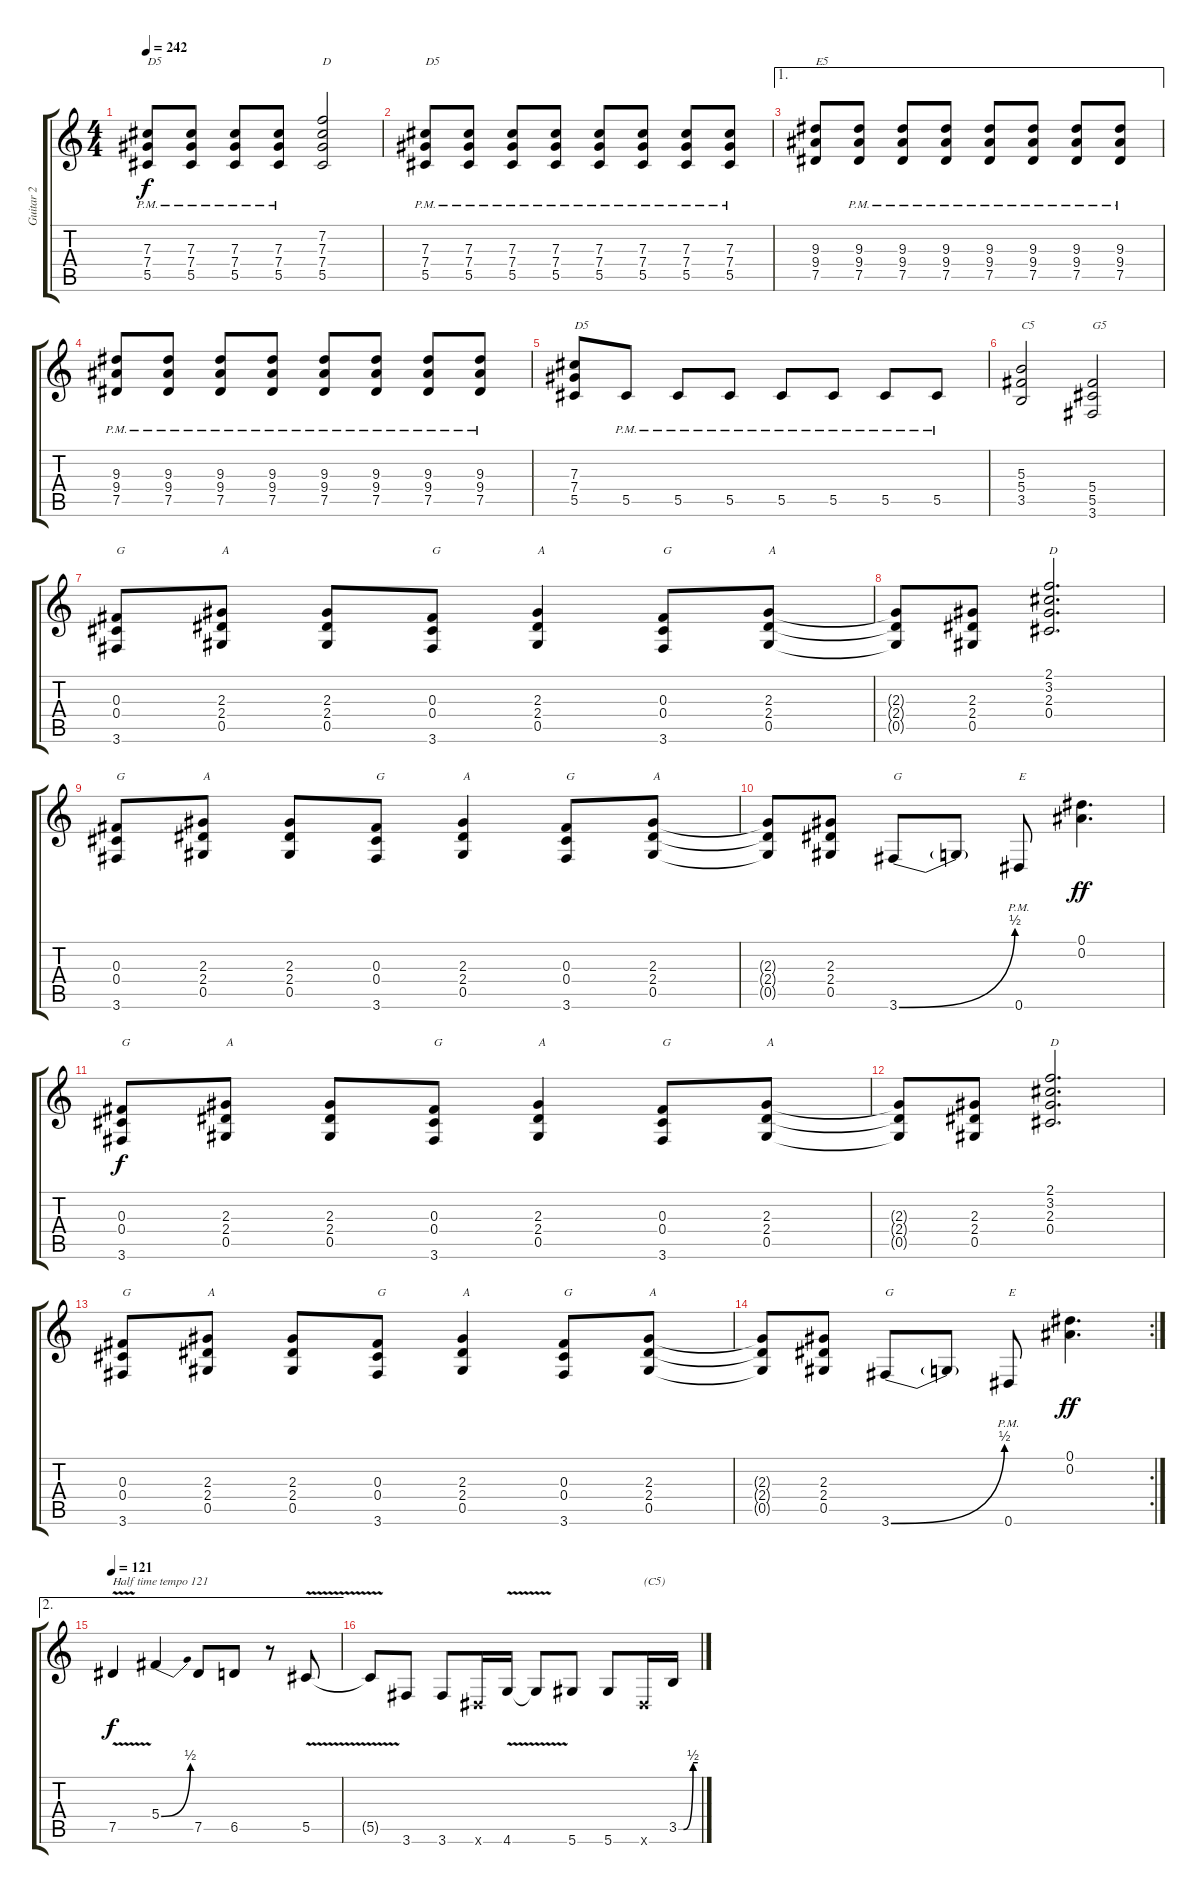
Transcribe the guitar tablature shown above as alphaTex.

\track ("Guitar 2" "Guitar 2") {instrument distortionguitar}
\staff {score tabs}
\tuning (Eb4 Bb3 Gb3 Db3 Ab2 Eb2) {hide}
\ts (4 4)
\tempo 242
\clef g2
\ks c
(7.3 7.4{pm} 5.5).8{txt "D5" dy f} (7.3 7.4{pm} 5.5).8 (7.3 7.4{pm} 5.5).8 (7.3 7.4{pm} 5.5).8 (7.2 7.3 7.4 5.5).2{txt "D"} |
(7.3{pm} 7.4 5.5).8{txt "D5"} (7.3{pm} 7.4 5.5).8 (7.3{pm} 7.4 5.5).8 (7.3{pm} 7.4 5.5).8 (7.3{pm} 7.4 5.5).8 (7.3{pm} 7.4 5.5).8 (7.3{pm} 7.4 5.5).8 (7.3{pm} 7.4 5.5).8 |
\ae 1
(9.3 9.4 7.5).8{txt "E5"} (9.3{pm} 9.4 7.5).8 (9.3{pm} 9.4 7.5).8 (9.3{pm} 9.4 7.5).8 (9.3{pm} 9.4 7.5).8 (9.3{pm} 9.4 7.5).8 (9.3{pm} 9.4 7.5).8 (9.3{pm} 9.4 7.5).8 |
(9.3{pm} 9.4 7.5).8 (9.3{pm} 9.4 7.5).8 (9.3{pm} 9.4 7.5).8 (9.3{pm} 9.4 7.5).8 (9.3{pm} 9.4 7.5).8 (9.3{pm} 9.4 7.5).8 (9.3{pm} 9.4 7.5).8 (9.3{pm} 9.4 7.5).8 |
(7.3 7.4 5.5).8{txt "D5"} 5.5{pm}.8 5.5{pm}.8 5.5{pm}.8 5.5{pm}.8 5.5{pm}.8 5.5{pm}.8 5.5{pm}.8 |
(5.3 5.4 3.5).2{txt "C5"} (5.4 5.5 3.6).2{txt "G5"} |
(0.3 0.4 3.6).8{txt "G"} (2.3 2.4 0.5).8{txt "A"} (2.3 2.4 0.5).8 (0.3 0.4 3.6).8{txt "G"} (2.3 2.4 0.5).4{txt "A"} (0.3 0.4 3.6).8{txt "G"} (2.3 2.4 0.5).8{txt "A"} |
(2.3{t} 2.4{t} 0.5{t}).8 (2.3 2.4 0.5).8 (2.1 3.2 2.3 0.4).2{d txt "D"} |
(0.3 0.4 3.6).8{txt "G"} (2.3 2.4 0.5).8{txt "A"} (2.3 2.4 0.5).8 (0.3 0.4 3.6).8{txt "G"} (2.3 2.4 0.5).4{txt "A"} (0.3 0.4 3.6).8{txt "G"} (2.3 2.4 0.5).8{txt "A"} |
(2.3{t} 2.4{t} 0.5{t}).8 (2.3 2.4 0.5).8 3.6{be (bend 0 0 60 2)}.8{txt "G"} 3.6{t}.8 0.6{pm}.8{txt "E"} (0.1 0.2).4{d dy ff} |
(0.3 0.4 3.6).8{txt "G" dy f} (2.3 2.4 0.5).8{txt "A"} (2.3 2.4 0.5).8 (0.3 0.4 3.6).8{txt "G"} (2.3 2.4 0.5).4{txt "A"} (0.3 0.4 3.6).8{txt "G"} (2.3 2.4 0.5).8{txt "A"} |
(2.3{t} 2.4{t} 0.5{t}).8 (2.3 2.4 0.5).8 (2.1 3.2 2.3 0.4).2{d txt "D"} |
(0.3 0.4 3.6).8{txt "G"} (2.3 2.4 0.5).8{txt "A"} (2.3 2.4 0.5).8 (0.3 0.4 3.6).8{txt "G"} (2.3 2.4 0.5).4{txt "A"} (0.3 0.4 3.6).8{txt "G"} (2.3 2.4 0.5).8{txt "A"} |
\rc 2
(2.3{t} 2.4{t} 0.5{t}).8 (2.3 2.4 0.5).8 3.6{be (bend 0 0 60 2)}.8{txt "G"} 3.6{t}.8 0.6{pm}.8{txt "E"} (0.1 0.2).4{d dy ff} |
\ae 2
\tempo 121
7.5{v}.4{txt "Half time tempo 121" dy f} 5.4{be (bend 0 0 60 2)}.4 7.5.8 6.5.8 r.8 5.5{v}.8 |
5.5{t}.8 3.6.8 3.6.8 0.6{x}.16 4.6{v}.16 4.6{t}.8 5.6.8 5.6.8 0.6{x}.16{txt "(C5)"} 3.5{be (custom 0 0 15 0 45 2 60 2)}.16
